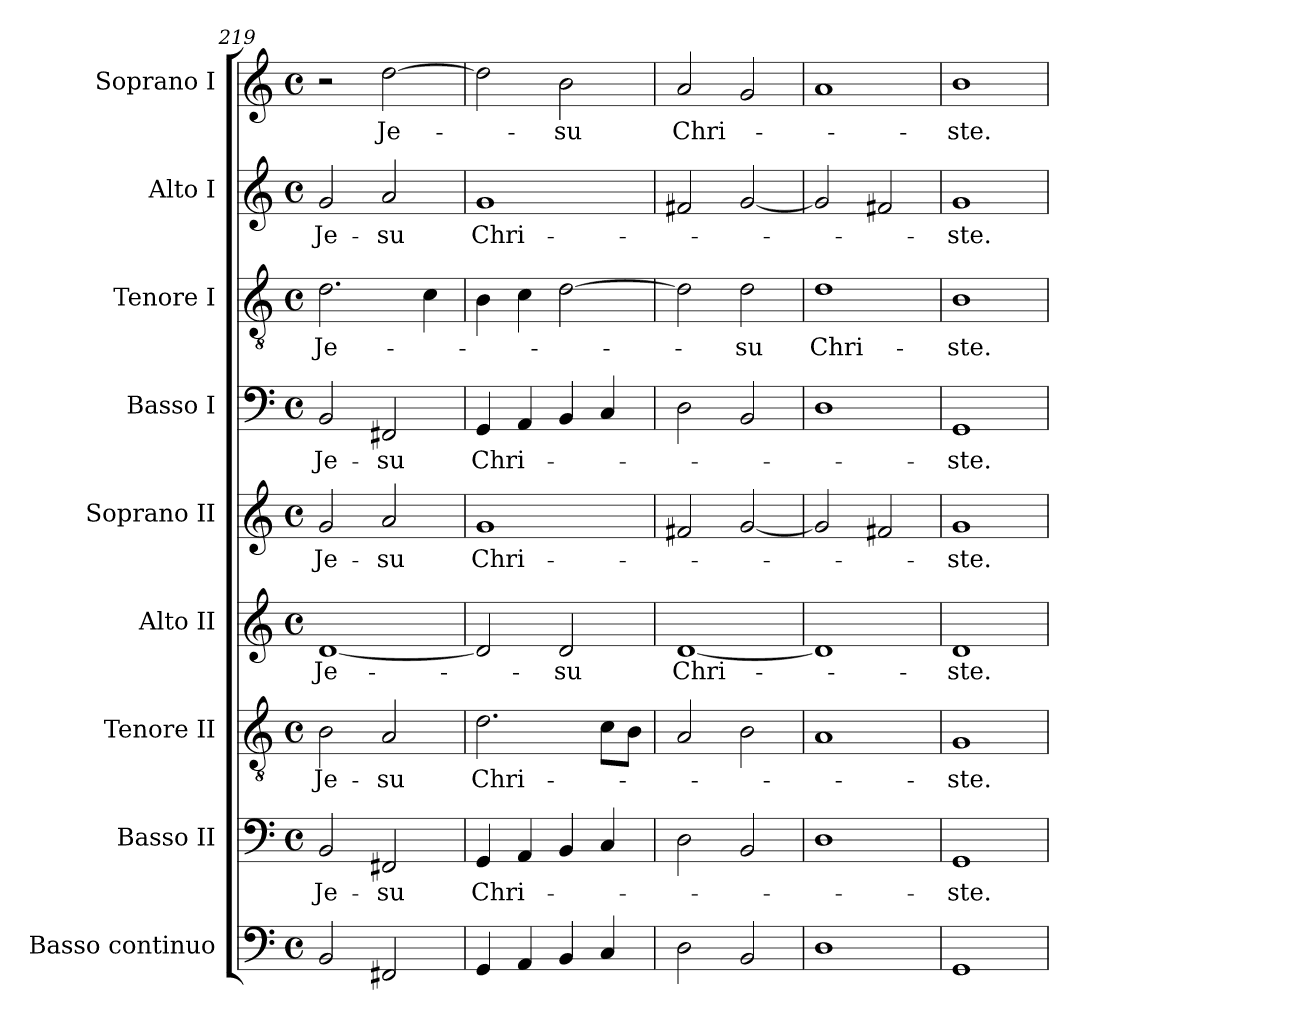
**kern	**kern	**text	**kern	**text	**kern	**text	**kern	**text	**kern	**text	**kern	**text	**kern	**text	**kern	**text
*part9	*part8	*part8	*part7	*part7	*part6	*part6	*part5	*part5	*part4	*part4	*part3	*part3	*part2	*part2	*part1	*part1
*staff9	*staff8	*staff8	*staff7	*staff7	*staff6	*staff6	*staff5	*staff5	*staff4	*staff4	*staff3	*staff3	*staff2	*staff2	*staff1	*staff1
*I"Basso continuo	*I"Basso II	*	*I"Tenore II	*	*I"Alto II	*	*I"Soprano II	*	*I"Basso I	*	*I"Tenore I	*	*I"Alto I	*	*I"Soprano I	*
*I'BC	*I'B 2	*	*I'T 2	*	*I'A 2	*	*I'S 2	*	*I'B 1	*	*I'T 1	*	*I'A 1	*	*I'S 1	*
*clefF4	*clefF4	*	*clefGv2	*	*clefG2	*	*clefG2	*	*clefF4	*	*clefGv2	*	*clefG2	*	*clefG2	*
*k[]	*k[]	*	*k[]	*	*k[]	*	*k[]	*	*k[]	*	*k[]	*	*k[]	*	*k[]	*
*C:	*C:	*	*C:	*	*C:	*	*C:	*	*C:	*	*C:	*	*C:	*	*C:	*
*M4/4	*M4/4	*	*M4/4	*	*M4/4	*	*M4/4	*	*M4/4	*	*M4/4	*	*M4/4	*	*M4/4	*
*met(c)	*met(c)	*	*met(c)	*	*met(c)	*	*met(c)	*	*met(c)	*	*met(c)	*	*met(c)	*	*met(c)	*
=219	=219	=219	=219	=219	=219	=219	=219	=219	=219	=219	=219	=219	=219	=219	=219	=219
!	!	!LO:LY:b	!	!LO:LY:b	!	!LO:LY:b	!	!LO:LY:b	!	!LO:LY:b	!	!LO:LY:b	!	!LO:LY:b	!	!
2BB/	2BB/	Je-	2B\	Je-	[1d	Je-	2g/	Je-	2BB/	Je-	2.d\	Je-	2g/	Je-	2r	.
!	!	!LO:LY:b	!	!LO:LY:b	!	!	!	!LO:LY:b	!	!LO:LY:b	!	!	!	!LO:LY:b	!	!LO:LY:b
2FF#X/	2FF#X/	-su	2A/	-su	.	.	2a/	-su	2FF#X/	-su	.	.	2a/	-su	[2dd\	Je-
.	.	.	.	.	.	.	.	.	.	.	4c\	.	.	.	.	.
=220	=220	=220	=220	=220	=220	=220	=220	=220	=220	=220	=220	=220	=220	=220	=220	=220
!	!	!LO:LY:b	!	!LO:LY:b	!	!	!	!LO:LY:b	!	!LO:LY:b	!	!	!	!LO:LY:b	!	!
4GG/	4GG/	Chri-	2.d\	Chri-	2d/]	.	1g	Chri-	4GG/	Chri-	4B\	.	1g	Chri-	2dd\]	.
4AA/	4AA/	.	.	.	.	.	.	.	4AA/	.	4c\	.	.	.	.	.
!	!	!	!	!	!	!LO:LY:b	!	!	!	!	!	!	!	!	!	!LO:LY:b
4BB/	4BB/	.	.	.	2d/	-su	.	.	4BB/	.	[2d\	.	.	.	2b\	-su
4C/	4C/	.	8c\L	.	.	.	.	.	4C/	.	.	.	.	.	.	.
.	.	.	8B\J	.	.	.	.	.	.	.	.	.	.	.	.	.
=221	=221	=221	=221	=221	=221	=221	=221	=221	=221	=221	=221	=221	=221	=221	=221	=221
!	!	!	!	!	!	!LO:LY:b	!	!	!	!	!	!	!	!	!	!LO:LY:b
2D\	2D\	.	2A/	.	[1d	Chri-	2f#X/	.	2D\	.	2d\]	.	2f#X/	.	2a/	Chri-
!	!	!	!	!	!	!	!	!	!	!	!	!LO:LY:b	!	!	!	!
2BB/	2BB/	.	2B\	.	.	.	[2g/	.	2BB/	.	2d\	-su	[2g/	.	2g/	.
=222	=222	=222	=222	=222	=222	=222	=222	=222	=222	=222	=222	=222	=222	=222	=222	=222
!	!	!	!	!	!	!	!	!	!	!	!	!LO:LY:b	!	!	!	!
1D	1D	.	1A	.	1d]	.	2g/]	.	1D	.	1d	Chri-	2g/]	.	1a	.
.	.	.	.	.	.	.	2f#X/	.	.	.	.	.	2f#X/	.	.	.
=223	=223	=223	=223	=223	=223	=223	=223	=223	=223	=223	=223	=223	=223	=223	=223	=223
!	!	!LO:LY:b	!	!LO:LY:b	!	!LO:LY:b	!	!LO:LY:b	!	!LO:LY:b	!	!LO:LY:b	!	!LO:LY:b	!	!LO:LY:b
1GG	1GG	-ste.	1G	-ste.	1d	-ste.	1g	-ste.	1GG	-ste.	1B	-ste.	1g	-ste.	1b	-ste.
=	=	=	=	=	=	=	=	=	=	=	=	=	=	=	=	=
*-	*-	*-	*-	*-	*-	*-	*-	*-	*-	*-	*-	*-	*-	*-	*-	*-
